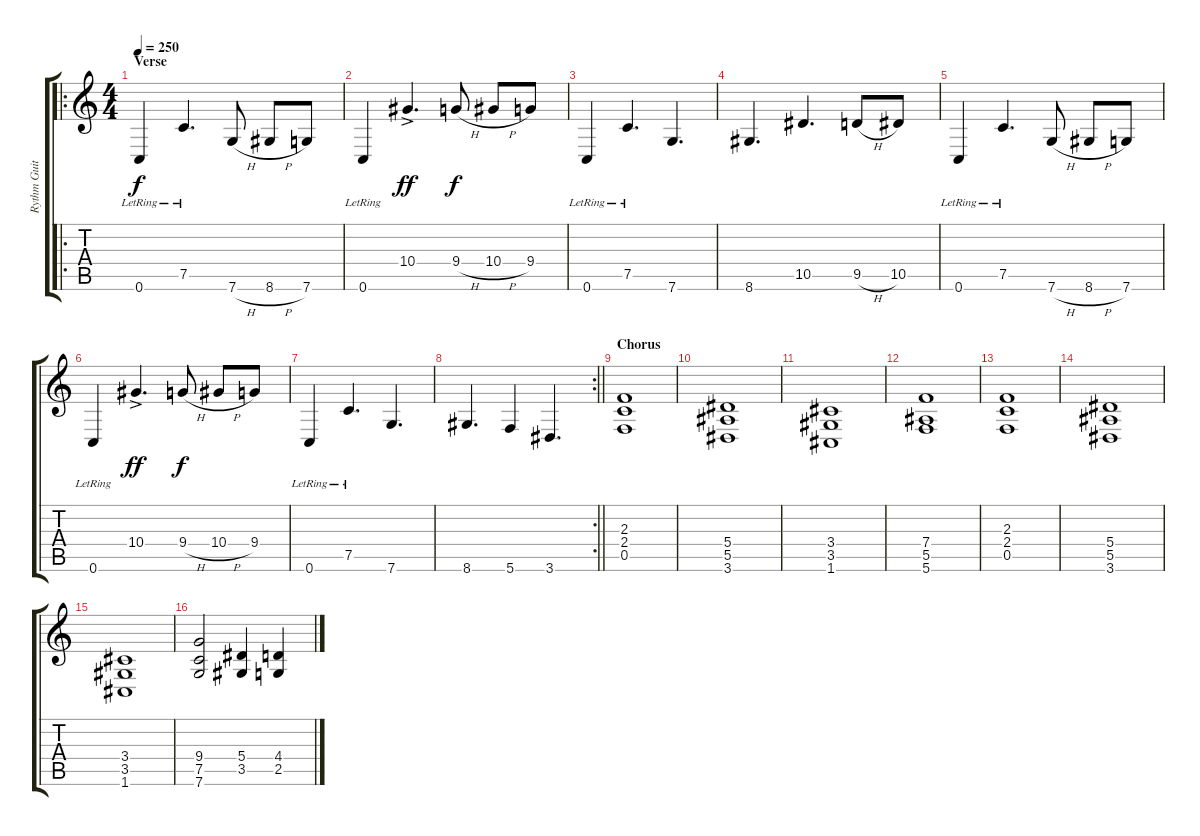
\track ("Rythm Guitar" "Rythm Guit") {instrument distortionguitar}
\staff {score tabs}
\tuning (C4 G3 Eb3 Bb2 F2 C2) {hide}
\ro
\ts (4 4)
\section ("" "Verse")
\tempo 250
\clef g2
\ks c
0.6{lr}.4{dy f} 7.5{lr}.4{d} 7.6{h}.8 8.6{h}.8 7.6.8 |
0.6{lr}.4 10.4{ac}.4{d dy ff} 9.4{h}.8{dy f} 10.4{h}.8 9.4.8 |
0.6{lr}.4 7.5{lr}.4{d} 7.6.4{d} |
8.6.4{d} 10.5.4{d} 9.5{h}.8 10.5.8 |
0.6{lr}.4 7.5{lr}.4{d} 7.6{h}.8 8.6{h}.8 7.6.8 |
0.6{lr}.4 10.4{ac}.4{d dy ff} 9.4{h}.8{dy f} 10.4{h}.8 9.4.8 |
0.6{lr}.4 7.5{lr}.4{d} 7.6.4{d} |
\rc 2
\barLineRight lightlight
8.6.4{d} 5.6.4 3.6.4{d} |
\section ("" "Chorus")
(2.3 2.4 0.5).1 |
(5.4 5.5 3.6).1 |
(3.4 3.5 1.6).1 |
(7.4 5.5 5.6).1 |
(2.3 2.4 0.5).1 |
(5.4 5.5 3.6).1 |
(3.4 3.5 1.6).1 |
(9.4 7.5 7.6).2 (5.4 3.5).4 (4.4 2.5).4
